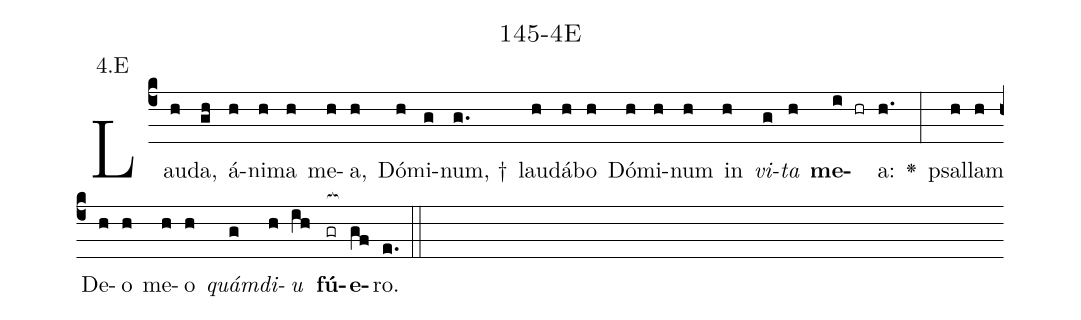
name: 145-4E;
annotation: 4.E;
%%
(c4)Lau(h)da,(gh) á(h)ni(h)ma(h) me(h)a,(h) Dó(h)mi(g)num, †(g.) lau(h)dá(h)bo(h) Dó(h)mi(h)num(h) in(h) <i>vi</i>(g)<i>ta</i>(h) <b>me</b>(i hr)a:(h.) <v>\greheightstar</v>(:) psal(h)lam(h) De(h)o(h) me(h)o(h) <i>quám</i>(g)<i>di</i>(h)<i>u</i>(ih) <b>fú</b>(gr[ocb:1{])<b>e</b>(gf[ocb:0}])ro.(e.) (::)


%E(h) u(g) o(h) u(ih) a(gf) e.(e.) (::)
